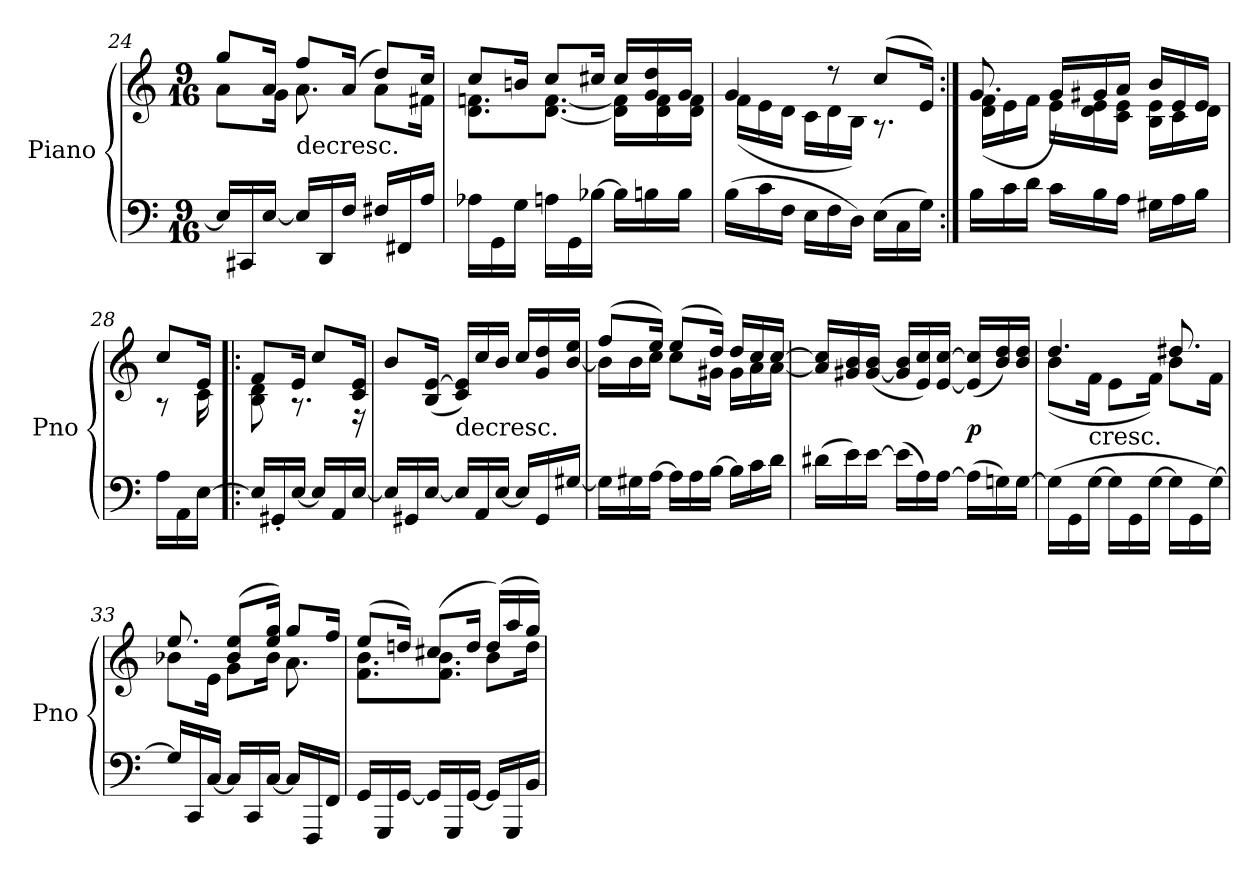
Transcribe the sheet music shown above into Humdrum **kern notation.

**kern	**kern	**dynam
*part1	*part1	*part1
*staff2	*staff1	*staff1/2
*I"Piano	*	*
*I'Pno	*	*
*clefF4	*clefG2	*
*k[]	*k[]	*
*C:	*C:	*
*M9/16	*M9/16	*
=24	=24	=24
*	*^	*
16E/LL]	8gg/L	8a\L	.
16CC#X/	.	.	.
[16E/JJ	16a/Jk	16g\Jk	.
!	!LO:TX:c:t=decresc.	!	!
16E/LL]	8ff/L	8.a\	.
16DD/	.	.	.
16F/JJ	(16a/Jk	.	.
16F#X/LL	8dd/L)	8a\L	.
16FF#X/	.	.	.
16A/JJ	16cc/Jk	16f#X\Jk	.
=25	=25	=25	=25
16A-X\LL	8cc/L	8.d\ 8.fn\L	.
16GG\	.	.	.
16G\JJ	16bn/Jk	.	.
16An\LL	8cc/L	[8.d\ [8.f\J	.
16GG\	.	.	.
[16B-X\JJ	16cc#X/Jk	.	.
16B-\LL]	16cc#/LL	16d]\ 16f]\LL	.
16Bn\	16g/ 16dd/	16d\ 16f\	.
16B\JJ	16g/JJ	16d\ 16f\JJ	.
=26	=26	=26	=26
(16B\LL	4g/	(16f\LL	.
16c\	.	16e\	.
16F\JJ	.	16d\JJ	.
16E\LL	.	16c\LL	.
16F\	8r	16d\	.
16D\JJ)	.	16B\JJ)	.
(16E\LL	(8cc/L	8.r	.
16C\	.	.	.
16G\JJ)	16e/Jk)	.	.
=27:|!	=27:|!	=27:|!	=27:|!
16B\LL	8.g/	(16d\ 16f\LL	.
16c\	.	16e\	.
16d\JJ	.	16f\JJ	.
16c\LL	16g/LL)	16e\LL	.
16B\	16g#X/	16d\ 16e\	.
16A\JJ	16a/JJ	16c\ 16e\JJ	.
16G#X\LL	16b/LL	16B\ 16e\LL	.
16A\	16e/	16c\	.
16B\JJ	16e/JJ	16d\JJ	.
=28	=28	=28	=28
16A\LL	8cc/L	8r	.
16AA\	.	.	.
[16E\JJ	16e/Jk	16c\	.
=!|:	=!|:	=!|:	=!|:
16E/LL]	8f/L	8B\ 8d\	.
16GG#X'/	.	.	.
[16E/JJ	16e/Jk	8.r	.
16E/LL]	8cc/L	.	.
16AA/	.	.	.
[16E/JJ	16c/ 16e/Jk	16r	.
*	*v	*v	*
=29	=29	=29
16E/LL]	8b/L	.
16GG#X/	.	.
[16E/JJ	(16B/ [16e/Jk	.
!	!LO:TX:c:t=decresc.	!
16E/LL]	16c/ 16e]/LL)	.
16AA/	16cc/	.
[16E/JJ	16b/JJ	.
16E/LL]	16cc/LL	.
16GG#/	16g/ 16dd/	.
[16G#X/JJ	[16b/ 16ee/JJ	.
=30	=30	=30
*	*^	*
16G#\LL]	(8ff/L	16b\LL]	.
16G#X\	.	16b\	.
[16A\JJ	16ee/Jk)	16cc\JJ	.
16A\LL]	(8ee/L	8cc\L	.
16A\	.	.	.
[16B\JJ	16dd/Jk)	16g#X\Jk	.
16B\LL]	16dd/LL	16g#\LL	.
16c\	16cc/	16a\	.
16d\JJ	[16cc/JJ	[16a\JJ	.
=31	=31	=31	=31
!	!LO:TX:c:t=cresc.	!	!
*	*v	*v	*
(16d#X\LL	16a]/ 16cc]/LL	.
16e\)	16g#X/ 16b/	.
[16e\JJ	([16g#/ 16b/JJ	.
(16e\LL]	16g#]/ 16b/LL	.
16A\)	16e/ 16cc/)	.
[16A\JJ	[16e/ [16cc/JJ	.
(16A\LL]	(16e]/ 16cc]/LL	p
16Gn\)	16b/ 16dd/)	.
[16G\JJ	16b/ 16dd/JJ	.
=32	=32	=32
*	*^	*
(16G\LL]	4.dd/	(8b\L	.
16GG\	.	.	.
!	!	!LO:TX:c:t=cresc.	!
[16G\JJ	.	16f\Jk	.
16G\LL]	.	8e\L	.
16GG\	.	.	.
[16G\JJ	.	16f\Jk)	.
16G\LL]	8.dd#X/	8b\L	.
16GG\	.	.	.
[16G\JJ)	.	16f\Jk	.
=33	=33	=33	=33
16G/LL]	8.ee/	8b-X\L	.
16CC/	.	.	.
[16C/JJ	.	16e\Jk	.
16C/LL]	(8b-/ 8ee/L	8g\L	.
16CC/	.	.	.
[16C/JJ	16ee/ 16gg/Jk)	16b-\Jk	.
16C/LL]	8gg/L	8.a\	.
16FFF/	.	.	.
16FF/JJ	16ff/Jk	.	.
=34	=34	=34	=34
16GG/LL	(8ee/L	8.f\ 8.b\L	.
16GGG/	.	.	.
[16GG/JJ	16ddn/Jk)	.	.
16GG/LL]	(8cc#X/L	8.f\ 8.b\J	.
16GGG/	.	.	.
[16GG/JJ	16dd/Jk	.	.
16GG/LL]	(16dd/LL)	8b\L	.
16GGG/	16aa/	.	.
16BB/JJ	16gg/JJ)	16dd\Jk	.
*	*v	*v	*
=	=	=
*-	*-	*-
